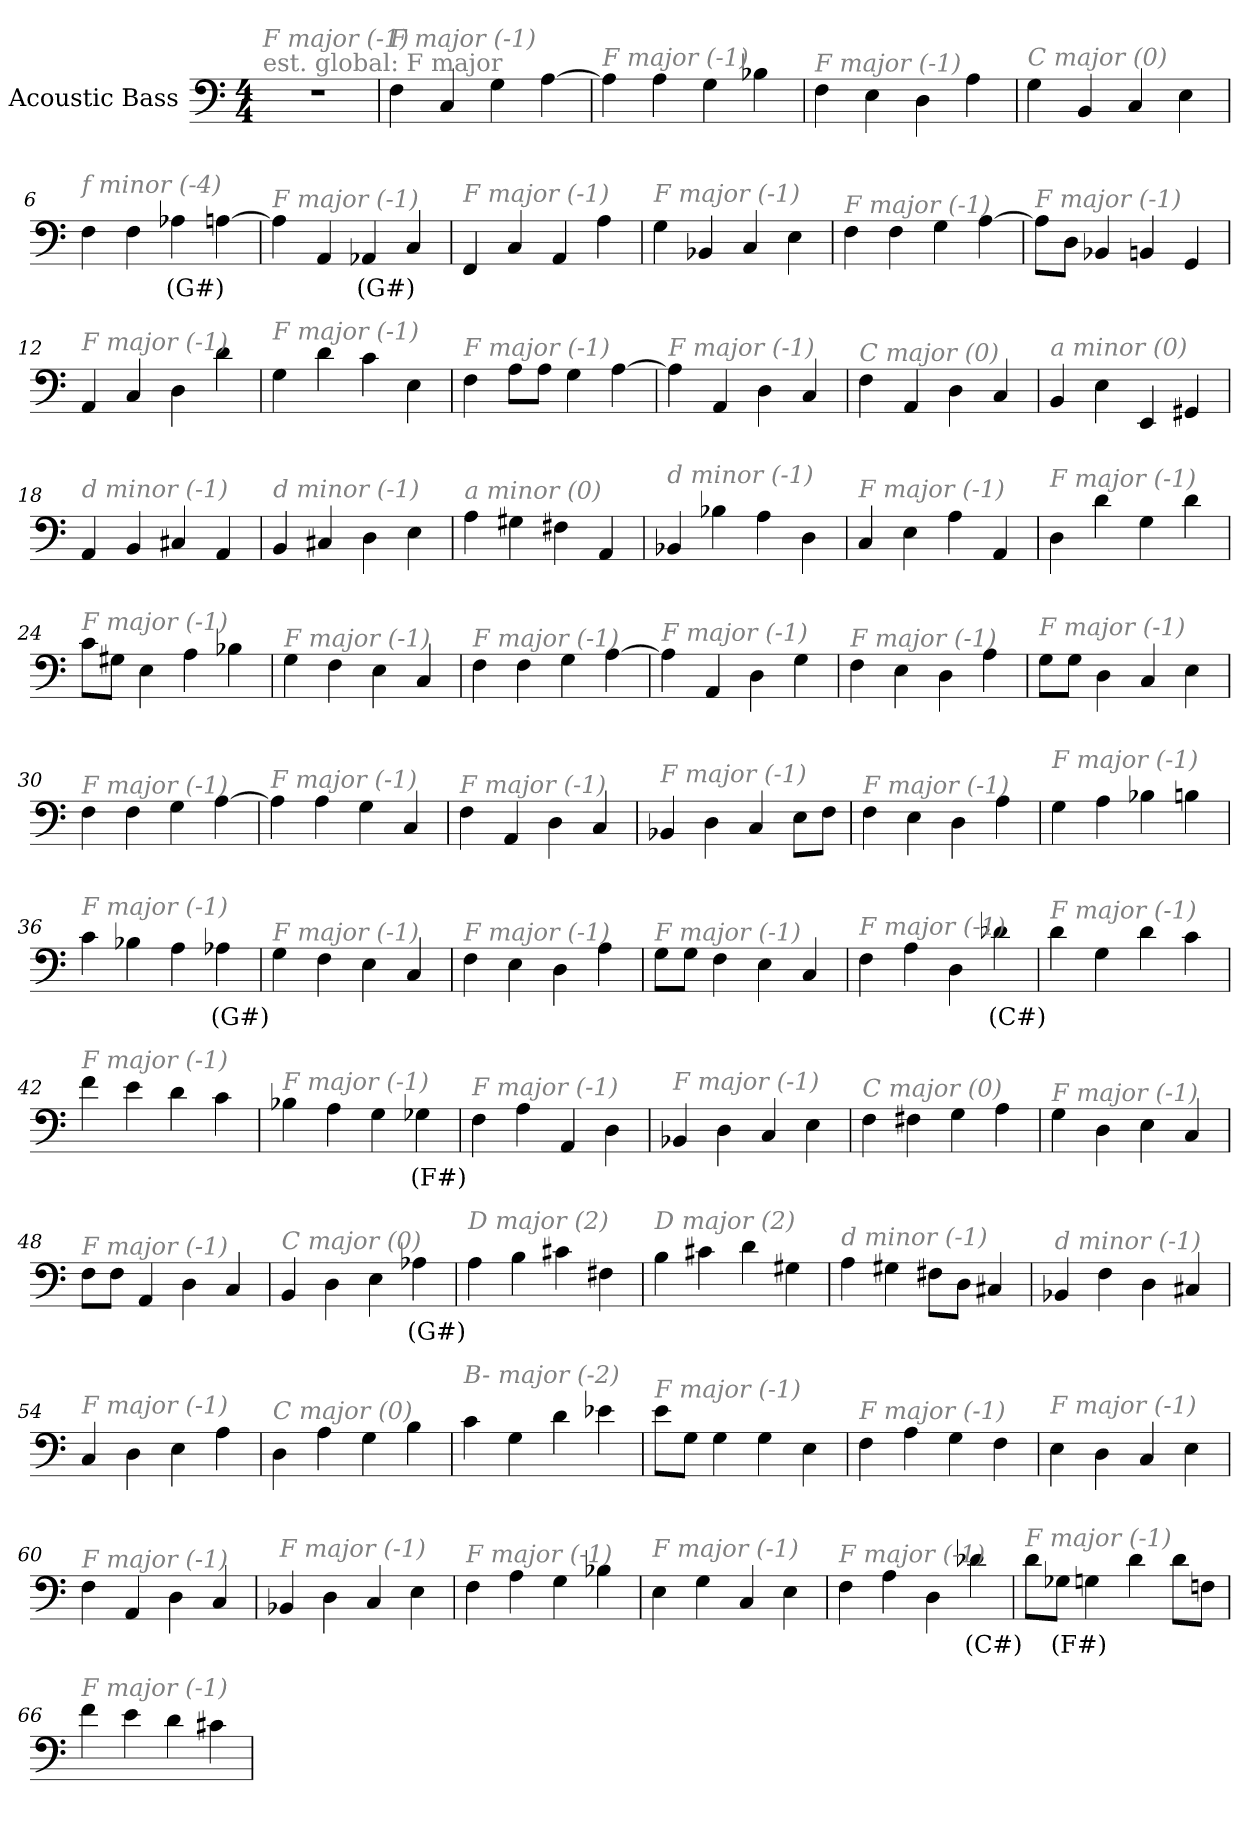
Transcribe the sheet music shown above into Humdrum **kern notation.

**kern	**text
*part1	*part1
*staff1	*staff1
*I"Acoustic Bass	*
*clefF4	*
*ITrd7c12	*
*k[]	*
*C:	*
*M4/4	*
*MM198	*
=1	=1
!LO:TX:a:color=#808080:t=est. global&colon; F major	!
!LO:TX:i:color=#808080:t=F major (-1)	!
1r	.
=2	=2
!LO:TX:i:color=#808080:t=F major (-1)	!
4FF	.
4CC	.
4GG	.
[4AA	.
=3	=3
!LO:TX:i:color=#808080:t=F major (-1)	!
4AA]	.
4AA	.
4GG	.
4BB-X	.
=4	=4
!LO:TX:i:color=#808080:t=F major (-1)	!
4FF	.
4EE	.
4DD	.
4AA	.
=5	=5
!LO:TX:i:color=#808080:t=C major (0)	!
4GG	.
4BBB	.
4CC	.
4EE	.
=6	=6
!LO:TX:i:color=#808080:t=f minor (-4)	!
4FF	.
4FF	.
4AA-Xi	(G#)
[4AA	.
=7	=7
!LO:TX:i:color=#808080:t=F major (-1)	!
4AA]	.
4AAA	.
4AAA-Xi	(G#)
4CC	.
=8	=8
!LO:TX:i:color=#808080:t=F major (-1)	!
4FFF	.
4CC	.
4AAA	.
4AA	.
=9	=9
!LO:TX:i:color=#808080:t=F major (-1)	!
4GG	.
4BBB-X	.
4CC	.
4EE	.
=10	=10
!LO:TX:i:color=#808080:t=F major (-1)	!
4FF	.
4FF	.
4GG	.
[4AA	.
=11	=11
!LO:TX:i:color=#808080:t=F major (-1)	!
8AAL]	.
8DDJ	.
4BBB-X	.
4BBBn	.
4GGG	.
=12	=12
!LO:TX:i:color=#808080:t=F major (-1)	!
4AAA	.
4CC	.
4DD	.
4D	.
=13	=13
!LO:TX:i:color=#808080:t=F major (-1)	!
4GG	.
4D	.
4C	.
4EE	.
=14	=14
!LO:TX:i:color=#808080:t=F major (-1)	!
4FF	.
8AAL	.
8AAJ	.
4GG	.
[4AA	.
=15	=15
!LO:TX:i:color=#808080:t=F major (-1)	!
4AA]	.
4AAA	.
4DD	.
4CC	.
=16	=16
!LO:TX:i:color=#808080:t=C major (0)	!
4FF	.
4AAA	.
4DD	.
4CC	.
=17	=17
!LO:TX:i:color=#808080:t=a minor (0)	!
4BBB	.
4EE	.
4EEE	.
4GGG#X	.
=18	=18
!LO:TX:i:color=#808080:t=d minor (-1)	!
4AAA	.
4BBB	.
4CC#X	.
4AAA	.
=19	=19
!LO:TX:i:color=#808080:t=d minor (-1)	!
4BBB	.
4CC#X	.
4DD	.
4EE	.
=20	=20
!LO:TX:i:color=#808080:t=a minor (0)	!
4AA	.
4GG#X	.
4FF#X	.
4AAA	.
=21	=21
!LO:TX:i:color=#808080:t=d minor (-1)	!
4BBB-X	.
4BB-X	.
4AA	.
4DD	.
=22	=22
!LO:TX:i:color=#808080:t=F major (-1)	!
4CC	.
4EE	.
4AA	.
4AAA	.
=23	=23
!LO:TX:i:color=#808080:t=F major (-1)	!
4DD	.
4D	.
4GG	.
4D	.
=24	=24
!LO:TX:i:color=#808080:t=F major (-1)	!
8CL	.
8GG#XJ	.
4EE	.
4AA	.
4BB-X	.
=25	=25
!LO:TX:i:color=#808080:t=F major (-1)	!
4GG	.
4FF	.
4EE	.
4CC	.
=26	=26
!LO:TX:i:color=#808080:t=F major (-1)	!
4FF	.
4FF	.
4GG	.
[4AA	.
=27	=27
!LO:TX:i:color=#808080:t=F major (-1)	!
4AA]	.
4AAA	.
4DD	.
4GG	.
=28	=28
!LO:TX:i:color=#808080:t=F major (-1)	!
4FF	.
4EE	.
4DD	.
4AA	.
=29	=29
!LO:TX:i:color=#808080:t=F major (-1)	!
8GGL	.
8GGJ	.
4DD	.
4CC	.
4EE	.
=30	=30
!LO:TX:i:color=#808080:t=F major (-1)	!
4FF	.
4FF	.
4GG	.
[4AA	.
=31	=31
!LO:TX:i:color=#808080:t=F major (-1)	!
4AA]	.
4AA	.
4GG	.
4CC	.
=32	=32
!LO:TX:i:color=#808080:t=F major (-1)	!
4FF	.
4AAA	.
4DD	.
4CC	.
=33	=33
!LO:TX:i:color=#808080:t=F major (-1)	!
4BBB-X	.
4DD	.
4CC	.
8EEL	.
8FFJ	.
=34	=34
!LO:TX:i:color=#808080:t=F major (-1)	!
4FF	.
4EE	.
4DD	.
4AA	.
=35	=35
!LO:TX:i:color=#808080:t=F major (-1)	!
4GG	.
4AA	.
4BB-X	.
4BBn	.
=36	=36
!LO:TX:i:color=#808080:t=F major (-1)	!
4C	.
4BB-X	.
4AA	.
4AA-Xi	(G#)
=37	=37
!LO:TX:i:color=#808080:t=F major (-1)	!
4GG	.
4FF	.
4EE	.
4CC	.
=38	=38
!LO:TX:i:color=#808080:t=F major (-1)	!
4FF	.
4EE	.
4DD	.
4AA	.
=39	=39
!LO:TX:i:color=#808080:t=F major (-1)	!
8GGL	.
8GGJ	.
4FF	.
4EE	.
4CC	.
=40	=40
!LO:TX:i:color=#808080:t=F major (-1)	!
4FF	.
4AA	.
4DD	.
4D-Xi	(C#)
=41	=41
!LO:TX:i:color=#808080:t=F major (-1)	!
4D	.
4GG	.
4D	.
4C	.
=42	=42
!LO:TX:i:color=#808080:t=F major (-1)	!
4F	.
4E	.
4D	.
4C	.
=43	=43
!LO:TX:i:color=#808080:t=F major (-1)	!
4BB-X	.
4AA	.
4GG	.
4GG-Xi	(F#)
=44	=44
!LO:TX:i:color=#808080:t=F major (-1)	!
4FF	.
4AA	.
4AAA	.
4DD	.
=45	=45
!LO:TX:i:color=#808080:t=F major (-1)	!
4BBB-X	.
4DD	.
4CC	.
4EE	.
=46	=46
!LO:TX:i:color=#808080:t=C major (0)	!
4FF	.
4FF#X	.
4GG	.
4AA	.
=47	=47
!LO:TX:i:color=#808080:t=F major (-1)	!
4GG	.
4DD	.
4EE	.
4CC	.
=48	=48
!LO:TX:i:color=#808080:t=F major (-1)	!
8FFL	.
8FFJ	.
4AAA	.
4DD	.
4CC	.
=49	=49
!LO:TX:i:color=#808080:t=C major (0)	!
4BBB	.
4DD	.
4EE	.
4AA-Xi	(G#)
=50	=50
!LO:TX:i:color=#808080:t=D major (2)	!
4AA	.
4BB	.
4C#X	.
4FF#X	.
=51	=51
!LO:TX:i:color=#808080:t=D major (2)	!
4BB	.
4C#X	.
4D	.
4GG#X	.
=52	=52
!LO:TX:i:color=#808080:t=d minor (-1)	!
4AA	.
4GG#X	.
8FF#XL	.
8DDJ	.
4CC#X	.
=53	=53
!LO:TX:i:color=#808080:t=d minor (-1)	!
4BBB-X	.
4FF	.
4DD	.
4CC#X	.
=54	=54
!LO:TX:i:color=#808080:t=F major (-1)	!
4CC	.
4DD	.
4EE	.
4AA	.
=55	=55
!LO:TX:i:color=#808080:t=C major (0)	!
4DD	.
4AA	.
4GG	.
4BB	.
=56	=56
!LO:TX:i:color=#808080:t=B- major (-2)	!
4C	.
4GG	.
4D	.
4E-X	.
=57	=57
!LO:TX:i:color=#808080:t=F major (-1)	!
8EL	.
8GGJ	.
4GG	.
4GG	.
4EE	.
=58	=58
!LO:TX:i:color=#808080:t=F major (-1)	!
4FF	.
4AA	.
4GG	.
4FF	.
=59	=59
!LO:TX:i:color=#808080:t=F major (-1)	!
4EE	.
4DD	.
4CC	.
4EE	.
=60	=60
!LO:TX:i:color=#808080:t=F major (-1)	!
4FF	.
4AAA	.
4DD	.
4CC	.
=61	=61
!LO:TX:i:color=#808080:t=F major (-1)	!
4BBB-X	.
4DD	.
4CC	.
4EE	.
=62	=62
!LO:TX:i:color=#808080:t=F major (-1)	!
4FF	.
4AA	.
4GG	.
4BB-X	.
=63	=63
!LO:TX:i:color=#808080:t=F major (-1)	!
4EE	.
4GG	.
4CC	.
4EE	.
=64	=64
!LO:TX:i:color=#808080:t=F major (-1)	!
4FF	.
4AA	.
4DD	.
4D-Xi	(C#)
=65	=65
!LO:TX:i:color=#808080:t=F major (-1)	!
8DL	.
8GG-XiJ	(F#)
4GG	.
4D	.
8DL	.
8FFnJ	.
=66	=66
!LO:TX:i:color=#808080:t=F major (-1)	!
4F	.
4E	.
4D	.
4C#Xj	.
=	=
*-	*-
